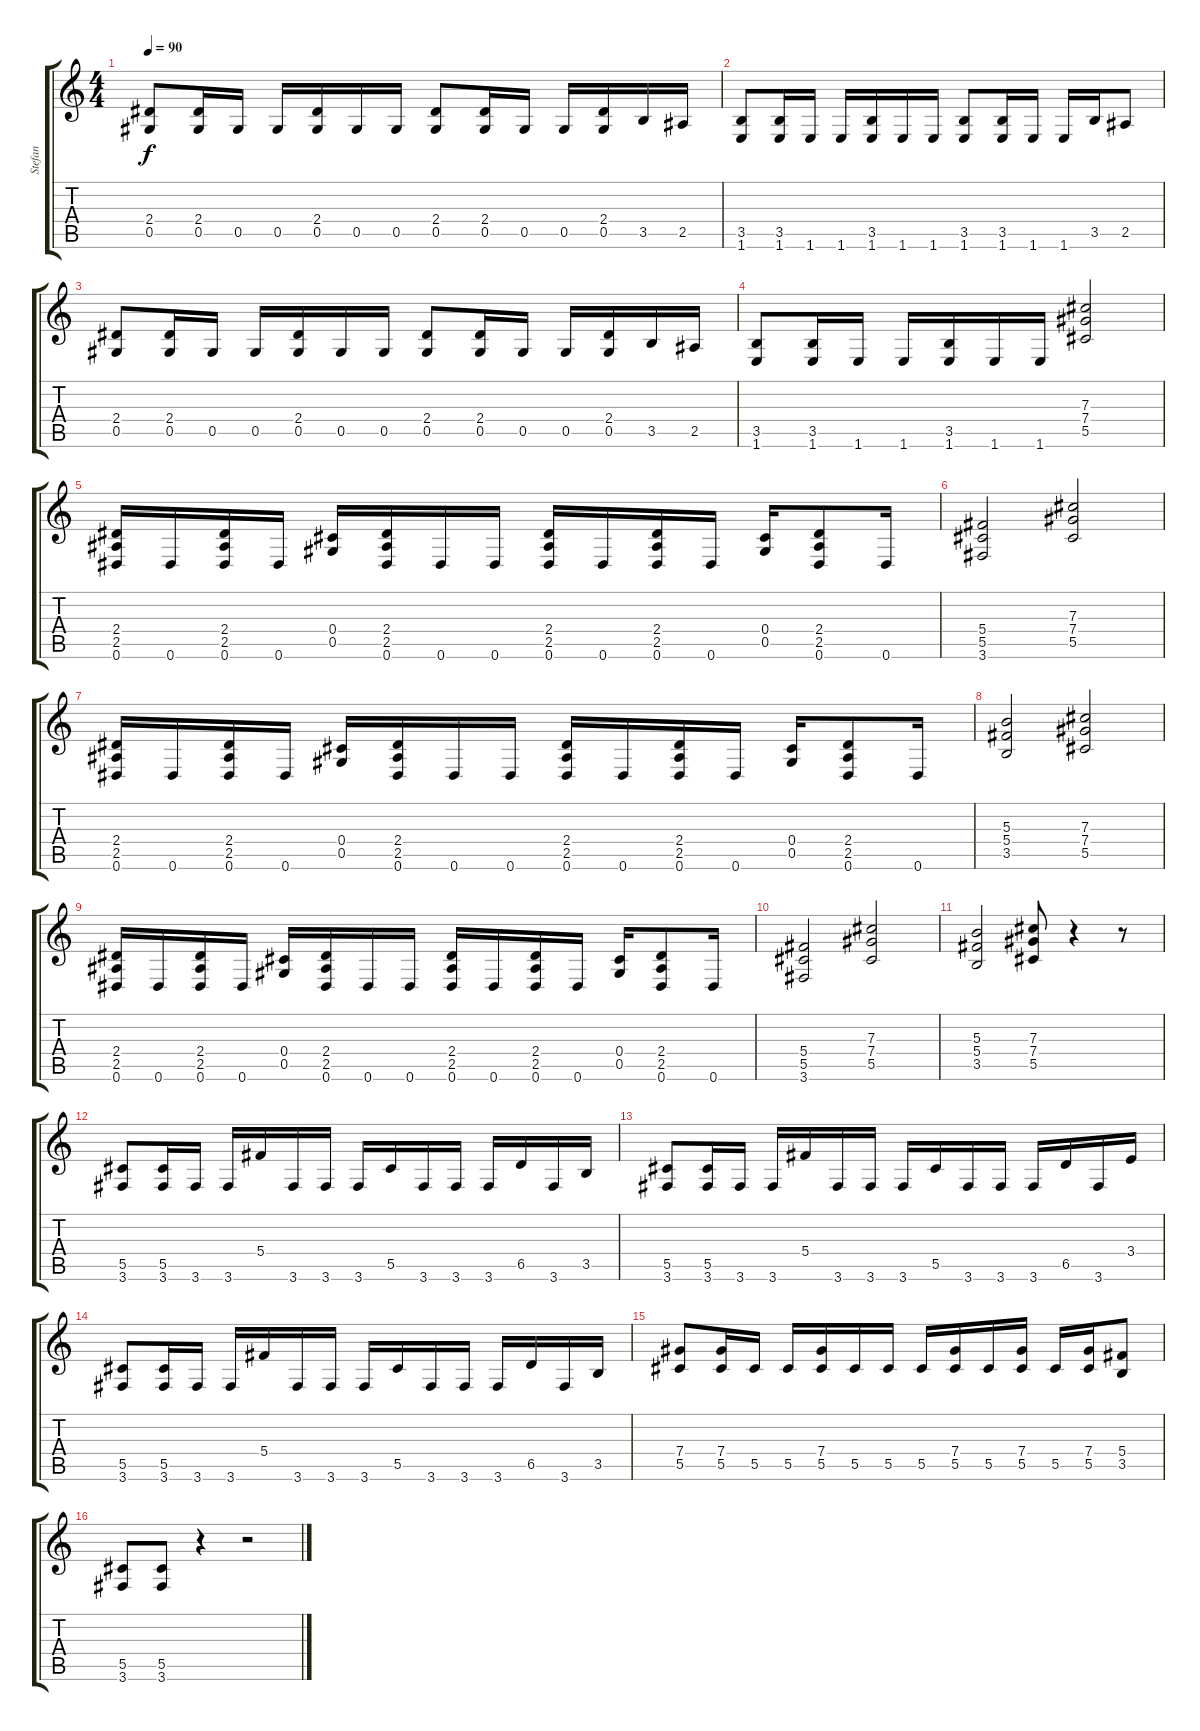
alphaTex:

\track ("Stefan" "Stefan") {instrument distortionguitar}
\staff {score tabs}
\tuning (Eb4 Bb3 Gb3 Db3 Ab2 Eb2) {hide}
\ts (4 4)
\tempo 90
\clef g2
\ks c
(2.4 0.5).8{dy f} (2.4 0.5).16 0.5.16 0.5.16 (2.4 0.5).16 0.5.16 0.5.16 (2.4 0.5).8 (2.4 0.5).16 0.5.16 0.5.16 (2.4 0.5).16 3.5.16 2.5.16 |
(3.5 1.6).8 (3.5 1.6).16 1.6.16 1.6.16 (3.5 1.6).16 1.6.16 1.6.16 (3.5 1.6).8 (3.5 1.6).16 1.6.16 1.6.16 3.5.16 2.5.8 |
(2.4 0.5).8 (2.4 0.5).16 0.5.16 0.5.16 (2.4 0.5).16 0.5.16 0.5.16 (2.4 0.5).8 (2.4 0.5).16 0.5.16 0.5.16 (2.4 0.5).16 3.5.16 2.5.16 |
(3.5 1.6).8 (3.5 1.6).16 1.6.16 1.6.16 (3.5 1.6).16 1.6.16 1.6.16 (7.3 7.4 5.5).2 |
(2.4 2.5 0.6).16 0.6.16 (2.4 2.5 0.6).16 0.6.16 (0.4 0.5).16 (2.4 2.5 0.6).16 0.6.16 0.6.16 (2.4 2.5 0.6).16 0.6.16 (2.4 2.5 0.6).16 0.6.16 (0.4 0.5).16 (2.4 2.5 0.6).8 0.6.16 |
(5.4 5.5 3.6).2 (7.3 7.4 5.5).2 |
(2.4 2.5 0.6).16 0.6.16 (2.4 2.5 0.6).16 0.6.16 (0.4 0.5).16 (2.4 2.5 0.6).16 0.6.16 0.6.16 (2.4 2.5 0.6).16 0.6.16 (2.4 2.5 0.6).16 0.6.16 (0.4 0.5).16 (2.4 2.5 0.6).8 0.6.16 |
(5.3 5.4 3.5).2 (7.3 7.4 5.5).2 |
(2.4 2.5 0.6).16 0.6.16 (2.4 2.5 0.6).16 0.6.16 (0.4 0.5).16 (2.4 2.5 0.6).16 0.6.16 0.6.16 (2.4 2.5 0.6).16 0.6.16 (2.4 2.5 0.6).16 0.6.16 (0.4 0.5).16 (2.4 2.5 0.6).8 0.6.16 |
(5.4 5.5 3.6).2 (7.3 7.4 5.5).2 |
(5.3 5.4 3.5).2 (7.3 7.4 5.5).8 r.4 r.8 |
(5.5 3.6).8 (5.5 3.6).16 3.6.16 3.6.16 5.4.16 3.6.16 3.6.16 3.6.16 5.5.16 3.6.16 3.6.16 3.6.16 6.5.16 3.6.16 3.5.16 |
(5.5 3.6).8 (5.5 3.6).16 3.6.16 3.6.16 5.4.16 3.6.16 3.6.16 3.6.16 5.5.16 3.6.16 3.6.16 3.6.16 6.5.16 3.6.16 3.4.16 |
(5.5 3.6).8 (5.5 3.6).16 3.6.16 3.6.16 5.4.16 3.6.16 3.6.16 3.6.16 5.5.16 3.6.16 3.6.16 3.6.16 6.5.16 3.6.16 3.5.16 |
(7.4 5.5).8 (7.4 5.5).16 5.5.16 5.5.16 (7.4 5.5).16 5.5.16 5.5.16 5.5.16 (7.4 5.5).16 5.5.16 (7.4 5.5).16 5.5.16 (7.4 5.5).16 (5.4 3.5).8 |
(5.5 3.6).8 (5.5 3.6).8 r.4 r.2
